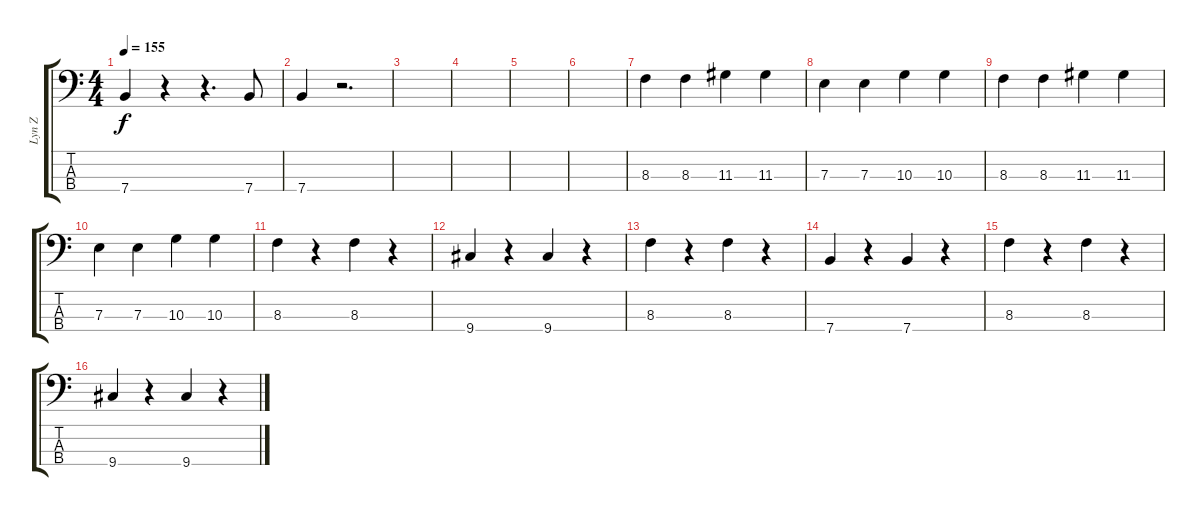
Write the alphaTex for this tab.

\track ("Lyn Z" "Lyn Z") {instrument electricbasspick}
\staff {score tabs}
\tuning (G2 D2 A1 E1) {hide}
\ts (4 4)
\tempo 155
\clef f4
\ks c
7.4.4{dy f} r.4 r.4{d} 7.4.8 |
7.4.4 r.2{d} |
|
|
|
|
8.3.4 8.3.4 11.3.4 11.3.4 |
7.3.4 7.3.4 10.3.4 10.3.4 |
8.3.4 8.3.4 11.3.4 11.3.4 |
7.3.4 7.3.4 10.3.4 10.3.4 |
8.3.4 r.4 8.3.4 r.4 |
9.4.4 r.4 9.4.4 r.4 |
8.3.4 r.4 8.3.4 r.4 |
7.4.4 r.4 7.4.4 r.4 |
8.3.4 r.4 8.3.4 r.4 |
9.4.4 r.4 9.4.4 r.4
